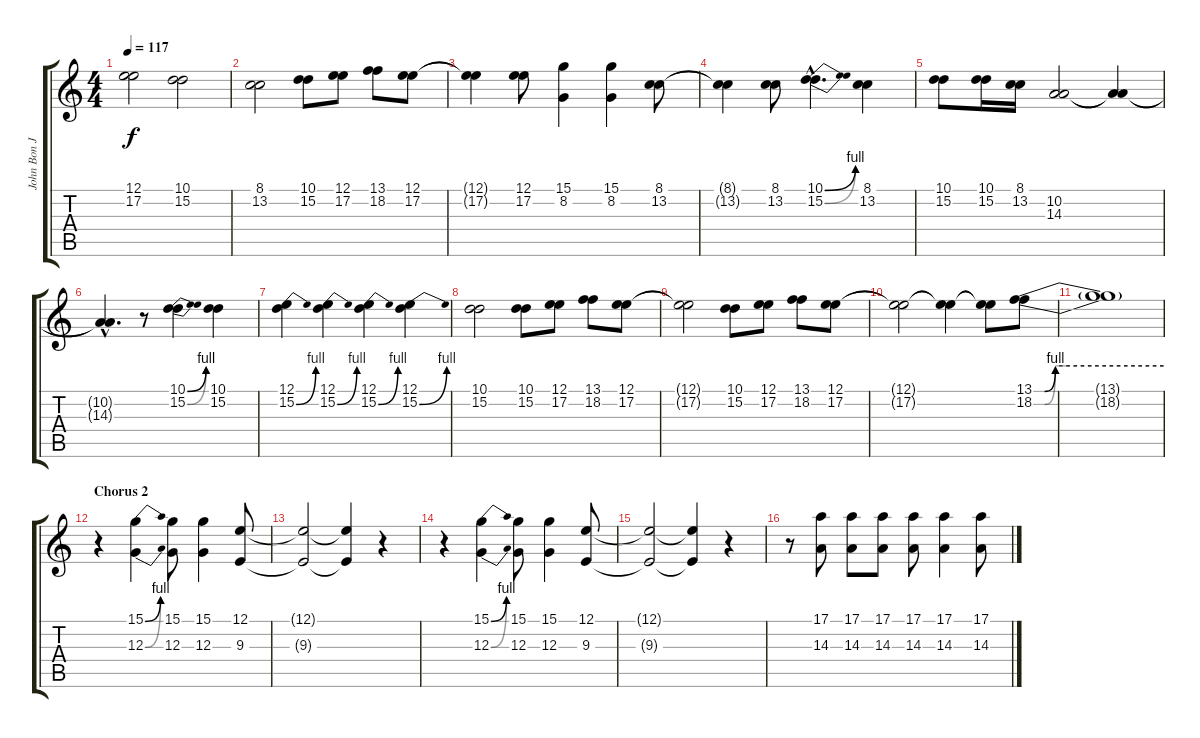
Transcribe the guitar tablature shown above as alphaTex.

\track ("John Bon Jovi" "John Bon J") {instrument lead2sawtooth}
\staff {score tabs}
\tuning (E4 B3 G3 D3 A2 E2) {hide}
\ts (4 4)
\tempo 117
\clef g2
\ks c
(12.1{t} 17.2{t}).2{dy f} (10.1 15.2).2 |
(8.1 13.2).2 (10.1 15.2).8 (12.1 17.2).8 (13.1 18.2).8 (12.1 17.2).8 |
(12.1{t} 17.2{t}).4 (12.1 17.2).8 (15.1 8.2).4 (15.1 8.2).4 (8.1 13.2).8 |
(8.1{t} 13.2{t}).4 (8.1 13.2).8 (10.1{be (bend 0 0 60 4) hac} 15.2{be (bend 0 0 60 4) hac}).4{d} (8.1 13.2).4 |
(10.1 15.2).8 (10.1 15.2).16 (8.1 13.2).16 (10.2 14.3).2 (10.2{t} 14.3{t}).4 |
(10.2{hac t} 14.3{hac t}).4{d} r.8 (10.1{be (bend 0 0 60 4)} 15.2{be (bend 0 0 60 4)}).4 (10.1 15.2).4 |
(12.1 15.2{be (bend 0 0 60 4)}).4 (12.1 15.2{be (bend 0 0 60 4)}).4 (12.1 15.2{be (bend 0 0 60 4)}).4 (12.1 15.2{be (bend 0 0 60 4)}).4 |
(10.1 15.2).2 (10.1 15.2).8 (12.1 17.2).8 (13.1 18.2).8 (12.1 17.2).8 |
(12.1{t} 17.2{t}).2 (10.1 15.2).8 (12.1 17.2).8 (13.1 18.2).8 (12.1 17.2).8 |
(12.1{t} 17.2{t}).2 (12.1{t} 17.2{t}).4 (12.1{t} 17.2{t}).8 (13.1{be (custom 0 0 5 0 10 4 30 4 60 4)} 18.2{be (custom 0 0 5 0 10 4 15 4 30 4 60 4)}).8 |
(13.1{t} 18.2{t}).1 |
\section ("" "Chorus 2")
r.4 (15.1{be (bend 0 0 60 4)} 12.3{be (bend 0 0 60 4)}).4 (15.1 12.3).8 (15.1 12.3).4 (12.1 9.3).8 |
(12.1{t} 9.3{t}).2 (12.1{t} 9.3{t}).4 r.4 |
r.4 (15.1{be (bend 0 0 60 4)} 12.3{be (bend 0 0 60 4)}).4 (15.1 12.3).8 (15.1 12.3).4 (12.1 9.3).8 |
(12.1{t} 9.3{t}).2 (12.1{t} 9.3{t}).4 r.4 |
r.8 (17.1 14.3).8 (17.1 14.3).8 (17.1 14.3).8 (17.1 14.3).8 (17.1 14.3).4 (17.1 14.3).8
